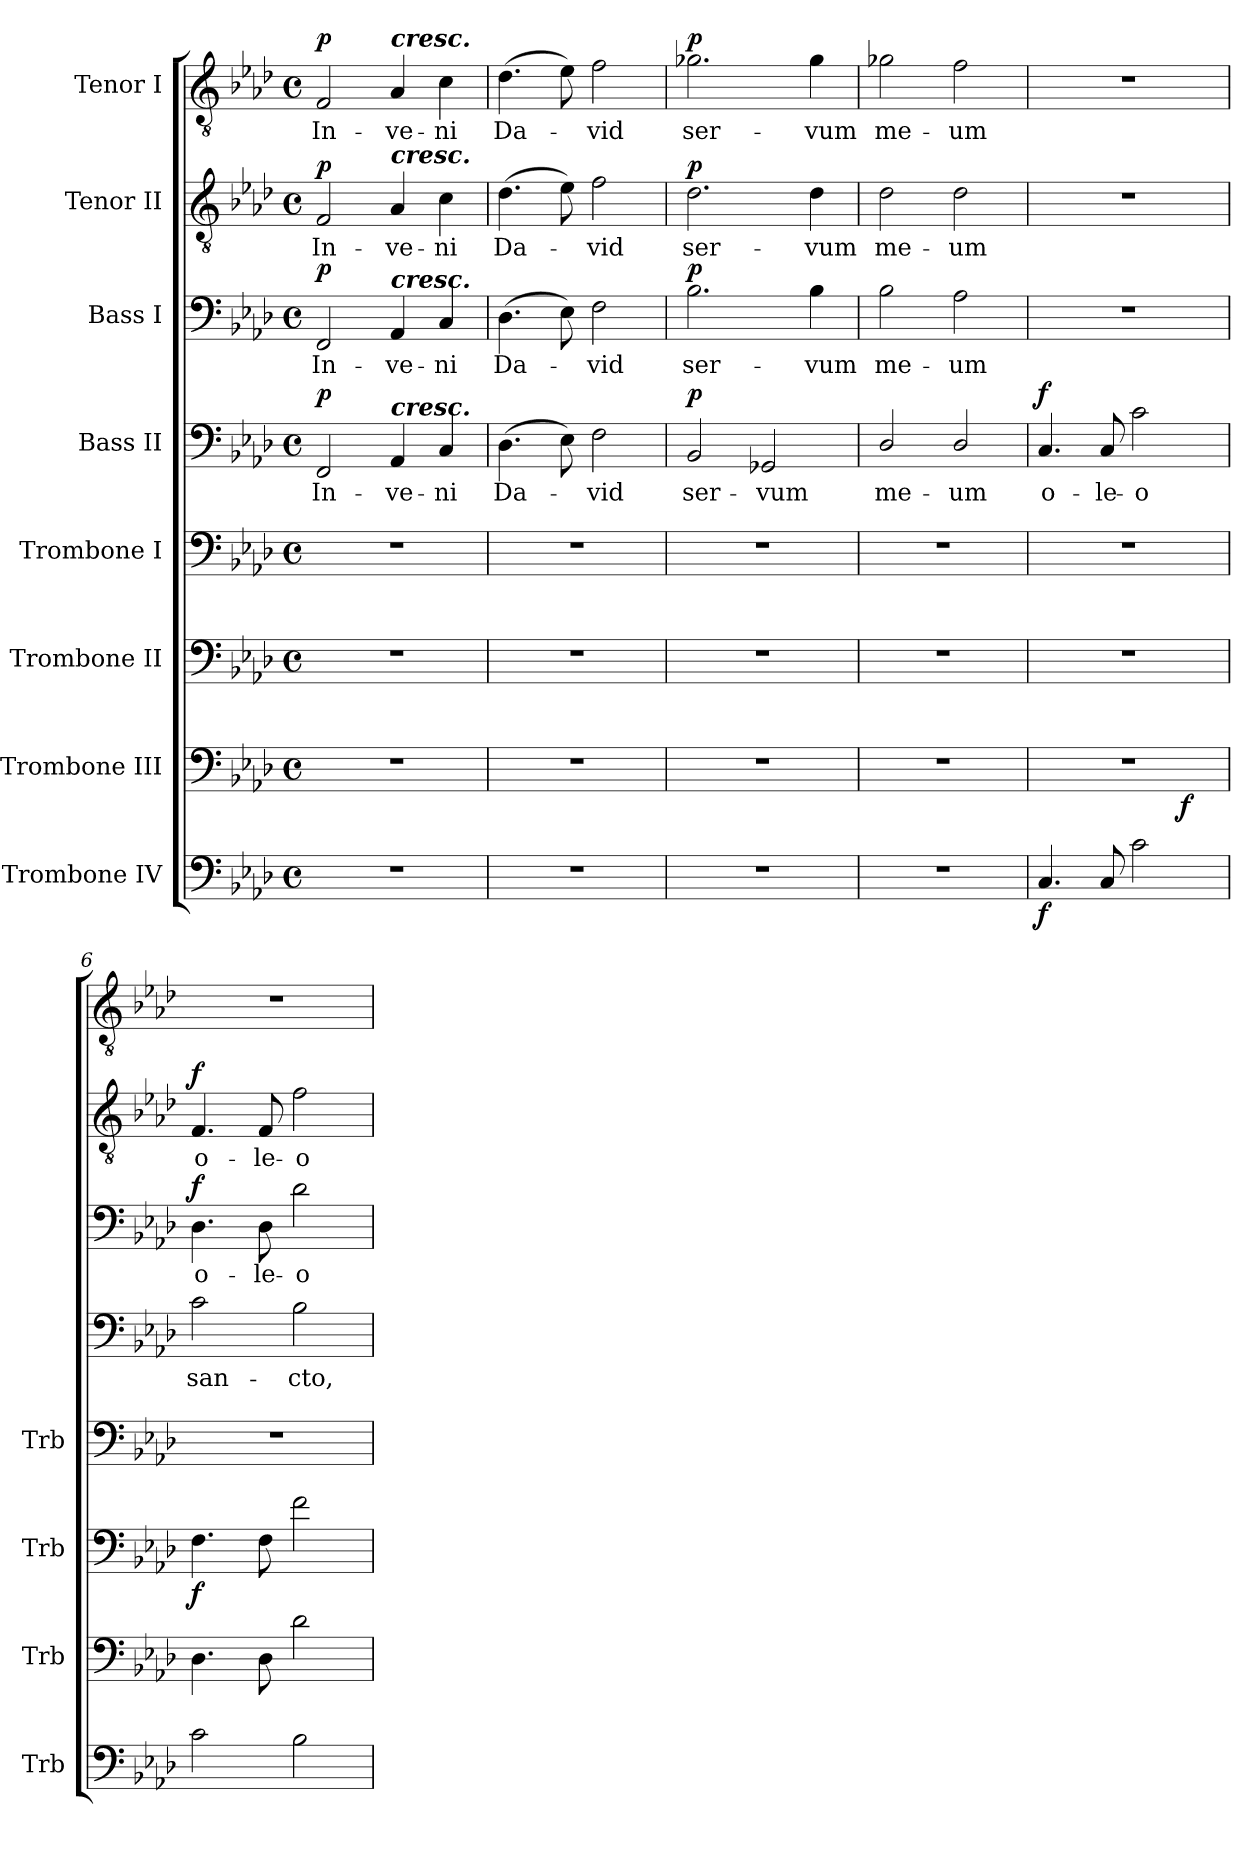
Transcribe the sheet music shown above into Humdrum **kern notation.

**kern	**dynam	**kern	**dynam	**kern	**dynam	**kern	**kern	**text	**dynam	**kern	**text	**dynam	**kern	**text	**dynam	**kern	**text	**dynam
*part8	*part8	*part7	*part7	*part6	*part6	*part5	*part4	*part4	*part4	*part3	*part3	*part3	*part2	*part2	*part2	*part1	*part1	*part1
*staff8	*staff8	*staff7	*staff7	*staff6	*staff6	*staff5	*staff4	*staff4	*staff4	*staff3	*staff3	*staff3	*staff2	*staff2	*staff2	*staff1	*staff1	*staff1
*I"Trombone IV	*	*I"Trombone III	*	*I"Trombone II	*	*I"Trombone I	*I"Bass II	*	*	*I"Bass I	*	*	*I"Tenor II	*	*	*I"Tenor I	*	*
*I'Trb	*	*I'Trb	*	*I'Trb	*	*I'Trb	*	*	*	*	*	*	*	*	*	*	*	*
*clefF4	*	*clefF4	*	*clefF4	*	*clefF4	*clefF4	*	*	*clefF4	*	*	*clefGv2	*	*	*clefGv2	*	*
*k[b-e-a-d-]	*	*k[b-e-a-d-]	*	*k[b-e-a-d-]	*	*k[b-e-a-d-]	*k[b-e-a-d-]	*	*	*k[b-e-a-d-]	*	*	*k[b-e-a-d-]	*	*	*k[b-e-a-d-]	*	*
*A-:	*	*A-:	*	*A-:	*	*A-:	*A-:	*	*	*A-:	*	*	*A-:	*	*	*A-:	*	*
*M4/4	*	*M4/4	*	*M4/4	*	*M4/4	*M4/4	*	*	*M4/4	*	*	*M4/4	*	*	*M4/4	*	*
*met(c)	*	*met(c)	*	*met(c)	*	*met(c)	*met(c)	*	*	*met(c)	*	*	*met(c)	*	*	*met(c)	*	*
=1	=1	=1	=1	=1	=1	=1	=1	=1	=1	=1	=1	=1	=1	=1	=1	=1	=1	=1
!	!	!	!	!	!	!	!	!LO:LY:b	!LO:DY:a	!	!LO:LY:b	!LO:DY:a	!	!LO:LY:b	!LO:DY:a	!	!LO:LY:b	!LO:DY:a
1r	.	1r	.	1r	.	1r	2FF/	In-	p	2FF/	In-	p	2F/	In-	p	2F/	In-	p
!	!	!	!	!	!	!	!	!	!	!	!	!	!	!	!	!LO:TX:a:Bi:t=cresc.	!	!
!	!	!	!	!	!	!	!	!	!	!	!	!	!LO:TX:a:Bi:t=cresc.	!	!	!	!	!
!	!	!	!	!	!	!	!	!	!	!LO:TX:a:Bi:t=cresc.	!	!	!	!	!	!	!	!
!	!	!	!	!	!	!	!LO:TX:a:Bi:t=cresc.	!	!	!	!	!	!	!	!	!	!	!
!	!	!	!	!	!	!	!	!LO:LY:b	!	!	!LO:LY:b	!	!	!LO:LY:b	!	!	!LO:LY:b	!
.	.	.	.	.	.	.	4AA-/	-ve-	.	4AA-/	-ve-	.	4A-/	-ve-	.	4A-/	-ve-	.
!	!	!	!	!	!	!	!	!LO:LY:b	!	!	!LO:LY:b	!	!	!LO:LY:b	!	!	!LO:LY:b	!
.	.	.	.	.	.	.	4C/	-ni	.	4C/	-ni	.	4c\	-ni	.	4c\	-ni	.
=2	=2	=2	=2	=2	=2	=2	=2	=2	=2	=2	=2	=2	=2	=2	=2	=2	=2	=2
!	!	!	!	!	!	!	!	!LO:LY:b	!	!	!LO:LY:b	!	!	!LO:LY:b	!	!	!LO:LY:b	!
1r	.	1r	.	1r	.	1r	(>4.D-\	Da-	.	(>4.D-\	Da-	.	(>4.d-\	Da-	.	(>4.d-\	Da-	.
.	.	.	.	.	.	.	8E-\)	.	.	8E-\)	.	.	8e-\)	.	.	8e-\)	.	.
!	!	!	!	!	!	!	!	!LO:LY:b	!	!	!LO:LY:b	!	!	!LO:LY:b	!	!	!LO:LY:b	!
.	.	.	.	.	.	.	2F\	-vid	.	2F\	-vid	.	2f\	-vid	.	2f\	-vid	.
=3	=3	=3	=3	=3	=3	=3	=3	=3	=3	=3	=3	=3	=3	=3	=3	=3	=3	=3
!	!	!	!	!	!	!	!	!LO:LY:b	!LO:DY:a	!	!LO:LY:b	!LO:DY:a	!	!LO:LY:b	!LO:DY:a	!	!LO:LY:b	!LO:DY:a
1r	.	1r	.	1r	.	1r	2BB-/	ser-	p	2.B-\	ser-	p	2.d-\	ser-	p	2.g-X\	ser-	p
!	!	!	!	!	!	!	!	!LO:LY:b	!	!	!	!	!	!	!	!	!	!
.	.	.	.	.	.	.	2GG-X/	-vum	.	.	.	.	.	.	.	.	.	.
!	!	!	!	!	!	!	!	!	!	!	!LO:LY:b	!	!	!LO:LY:b	!	!	!LO:LY:b	!
.	.	.	.	.	.	.	.	.	.	4B-\	-vum	.	4d-\	-vum	.	4g-\	-vum	.
=4	=4	=4	=4	=4	=4	=4	=4	=4	=4	=4	=4	=4	=4	=4	=4	=4	=4	=4
!	!	!	!	!	!	!	!	!LO:LY:b	!	!	!LO:LY:b	!	!	!LO:LY:b	!	!	!LO:LY:b	!
1r	.	1r	.	1r	.	1r	2D-/	me-	.	2B-\	me-	.	2d-\	me-	.	2g-X\	me-	.
!	!	!	!	!	!	!	!	!LO:LY:b	!	!	!LO:LY:b	!	!	!LO:LY:b	!	!	!LO:LY:b	!
.	.	.	.	.	.	.	2D-/	-um	.	2A-\	-um	.	2d-\	-um	.	2f\	-um	.
=5	=5	=5	=5	=5	=5	=5	=5	=5	=5	=5	=5	=5	=5	=5	=5	=5	=5	=5
!	!LO:DY:b	!	!	!	!	!	!	!LO:LY:b	!LO:DY:a	!	!	!	!	!	!	!	!	!
*	*	*^	*	*	*	*	*	*	*	*	*	*	*	*	*	*	*	*
4.C/	f	1r	2.ryy	.	1r	.	1r	4.C/	o-	f	1r	.	.	1r	.	.	1r	.	.
!	!	!	!	!	!	!	!	!	!LO:LY:b	!	!	!	!	!	!	!	!	!	!
8C/	.	.	.	.	.	.	.	8C/	-le-	.	.	.	.	.	.	.	.	.	.
!	!	!	!	!	!	!	!	!	!LO:LY:b	!	!	!	!	!	!	!	!	!	!
2c\	.	.	.	.	.	.	.	2c\	-o	.	.	.	.	.	.	.	.	.	.
!	!	!	!	!LO:DY:b	!	!	!	!	!	!	!	!	!	!	!	!	!	!	!
.	.	.	4ryy	f	.	.	.	.	.	.	.	.	.	.	.	.	.	.	.
=6	=6	=6	=6	=6	=6	=6	=6	=6	=6	=6	=6	=6	=6	=6	=6	=6	=6	=6	=6
!	!	!	!	!	!	!LO:DY:b	!	!	!LO:LY:b	!	!	!LO:LY:b	!LO:DY:a	!	!LO:LY:b	!LO:DY:a	!	!	!
*	*	*v	*v	*	*	*	*	*	*	*	*	*	*	*	*	*	*	*	*
2c\	.	4.D-\	.	4.F\	f	1r	2c\	san-	.	4.D-\	o-	f	4.F/	o-	f	1r	.	.
!	!	!	!	!	!	!	!	!	!	!	!LO:LY:b	!	!	!LO:LY:b	!	!	!	!
.	.	8D-\	.	8F\	.	.	.	.	.	8D-\	-le-	.	8F/	-le-	.	.	.	.
!	!	!	!	!	!	!	!	!LO:LY:b	!	!	!LO:LY:b	!	!	!LO:LY:b	!	!	!	!
2B-\	.	2d-\	.	2f\	.	.	2B-\	-cto,	.	2d-\	-o	.	2f\	-o	.	.	.	.
=	=	=	=	=	=	=	=	=	=	=	=	=	=	=	=	=	=	=
*-	*-	*-	*-	*-	*-	*-	*-	*-	*-	*-	*-	*-	*-	*-	*-	*-	*-	*-
